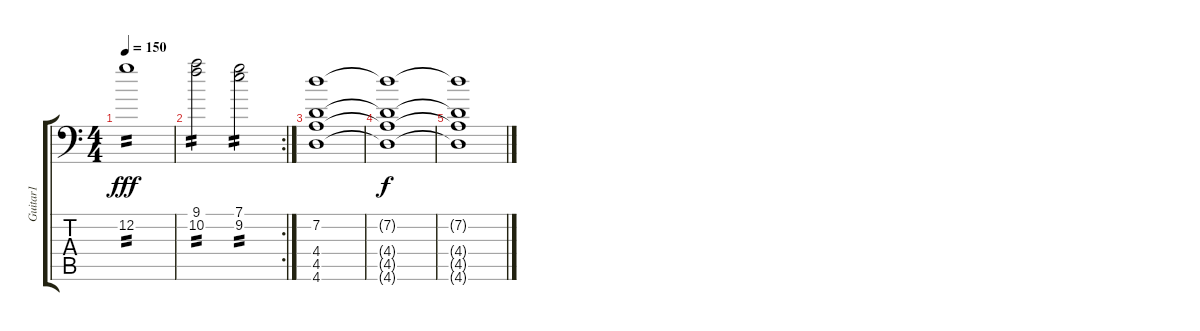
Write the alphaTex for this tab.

\track ("Guitar1" "Guitar1") {solo instrument distortionguitar}
\staff {score tabs}
\tuning (C4 G3 Eb3 Bb2 F2 Bb1) {hide}
\ts (4 4)
\tempo 150
\clef f4
\ks c
12.2.1{tp 2 dy fff} |
\rc 2
(9.1 10.2).2{tp 2} (7.1 9.2).2{tp 2} |
(7.2 4.4 4.5 4.6).1 |
(7.2{t} 4.4{t} 4.5{t} 4.6{t}).1{dy f} |
(7.2{t} 4.4{t} 4.5{t} 4.6{t}).1
